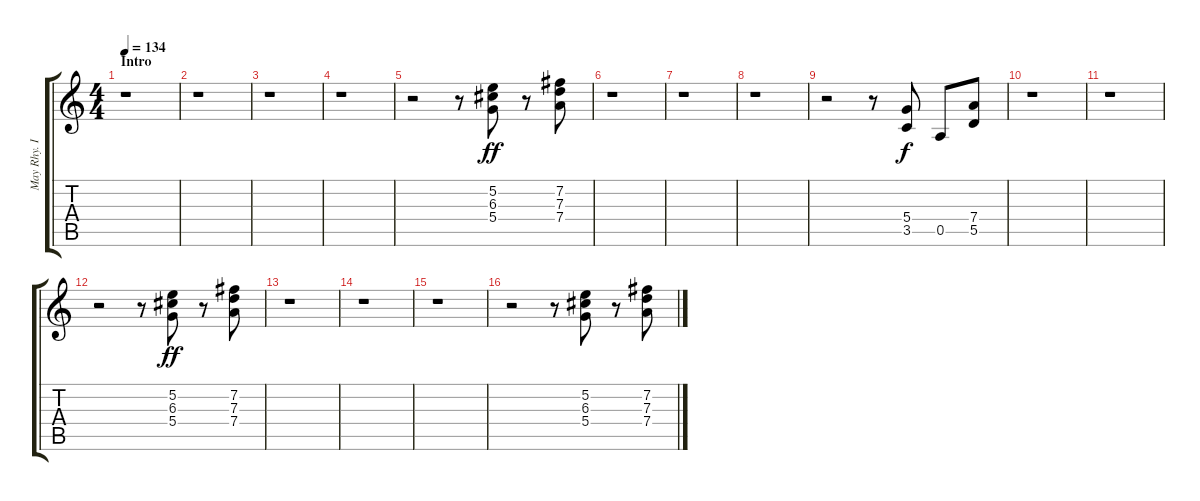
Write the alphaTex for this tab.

\track ("May Rhy. II" "May Rhy. I") {instrument distortionguitar}
\staff {score tabs}
\tuning (E4 B3 G3 D3 A2 E2) {hide}
\ts (4 4)
\section ("" "Intro")
\tempo 134
\clef g2
\ks c
r.1{dy ff instrument distortionguitar} |
r.1 |
r.1 |
r.1 |
r.2 r.8 (5.2 6.3 5.4).8 r.8 (7.2 7.3 7.4).8 |
r.1 |
r.1 |
r.1 |
r.2 r.8 (5.4 3.5).8{dy f} 0.5.8 (7.4 5.5).8 |
r.1 |
r.1 |
r.2 r.8 (5.2 6.3 5.4).8{dy ff} r.8 (7.2 7.3 7.4).8 |
r.1 |
r.1 |
r.1 |
r.2 r.8 (5.2 6.3 5.4).8 r.8 (7.2 7.3 7.4).8
